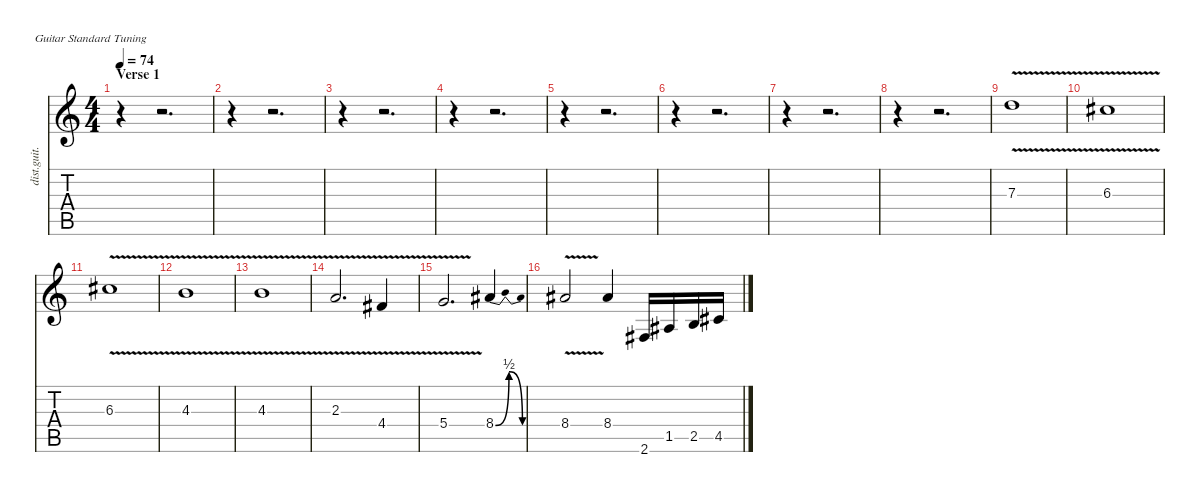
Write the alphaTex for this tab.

\defaultSystemsLayout 4
\hideDynamics
\bracketExtendMode nobrackets
\otherSystemsTrackNameOrientation horizontal
\track ("Fill Guitar #1" "dist.guit.") {instrument distortionguitar}
\staff {score tabs}
\tuning (E4 B3 G3 D3 A2 E2)
\ts (4 4)
\section ("" "Verse 1")
\tempo 74
\clef g2
\ks c
r.4{dy f beam Down} r.2{d beam Down} |
r.4{beam Down} r.2{d beam Down} |
r.4{beam Down} r.2{d beam Down} |
r.4{beam Down} r.2{d beam Down} |
r.4{beam Down} r.2{d beam Down} |
r.4{beam Down} r.2{d beam Down} |
r.4{beam Down} r.2{d beam Down} |
r.4{beam Down} r.2{d beam Down} |
7.3{v}.1{beam Down} |
6.3{v acc #}.1{beam Down} |
6.3{v acc #}.1{beam Down} |
4.3{v}.1{beam Down} |
4.3{v}.1{beam Down} |
2.3{v}.2{d beam Up} 4.4{v acc #}.4{beam Up} |
5.4{v}.2{d beam Up} 8.4{be (bendrelease 0 0 30 2 30 2 45 0) acc #}.4{beam Up} |
8.4{v acc #}.2{beam Up} 8.4{acc #}.4{beam Up} 2.6{acc #}.16{beam Up} 1.5{acc #}.16{beam Up} 2.5.16{beam Up} 4.5{acc #}.16{beam Up}
